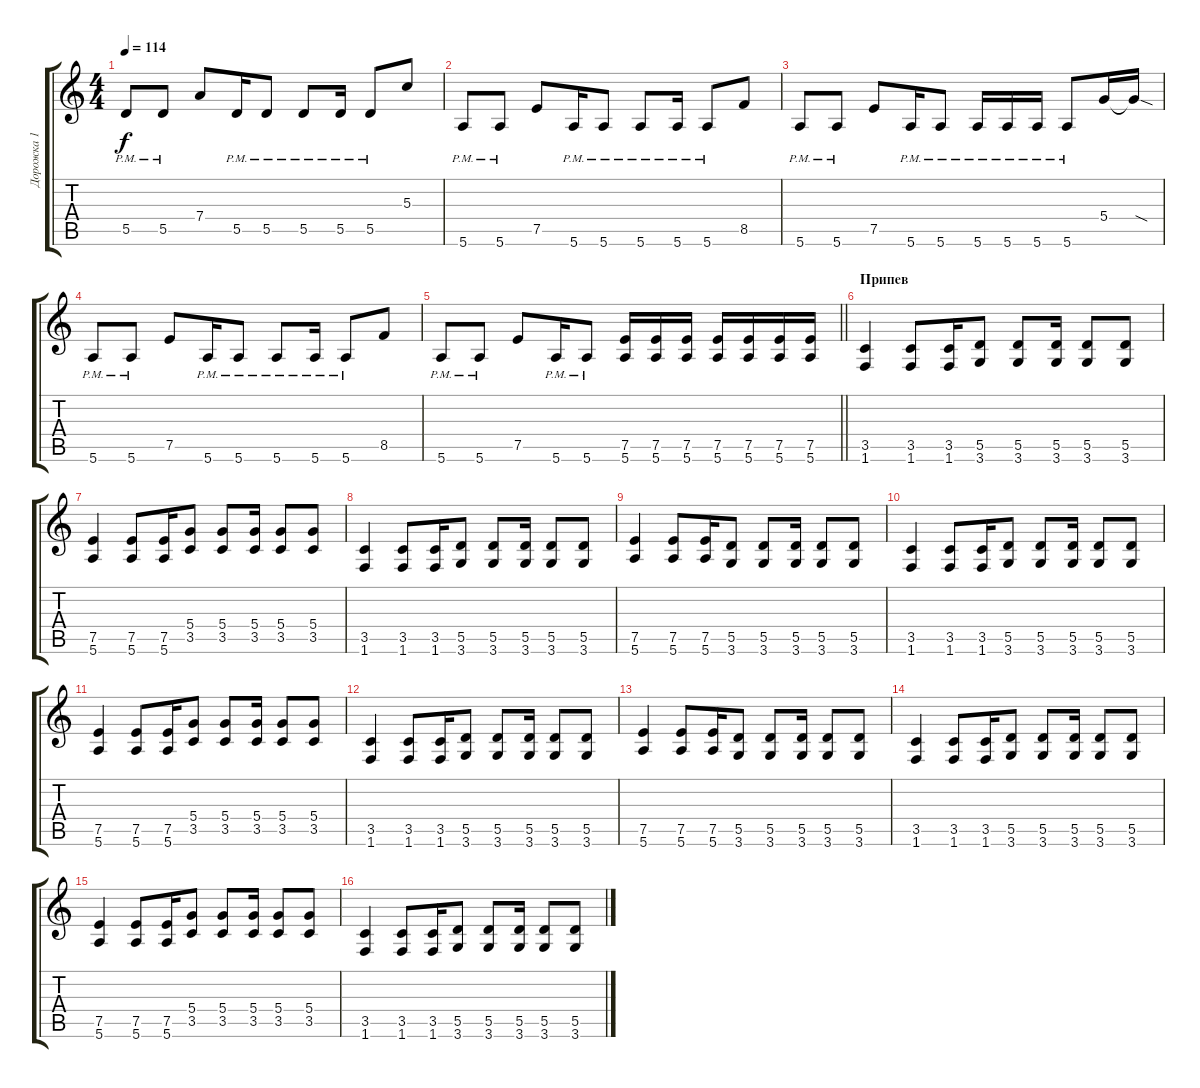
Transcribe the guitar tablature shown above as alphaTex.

\track ("Дорожка 1" "Дорожка 1") {instrument overdrivenguitar}
\staff {score tabs}
\tuning (E4 B3 G3 D3 A2 E2) {hide}
\ts (4 4)
\tempo 114
\clef g2
\ks c
5.5{pm}.8{dy f} 5.5{pm}.8 7.4.8 5.5{pm}.16 5.5{pm}.8 5.5{pm}.8 5.5{pm}.16 5.5{pm}.8 5.3.8 |
5.6{pm}.8 5.6{pm}.8 7.5.8 5.6{pm}.16 5.6{pm}.8 5.6{pm}.8 5.6{pm}.16 5.6{pm}.8 8.5.8 |
5.6{pm}.8 5.6{pm}.8 7.5.8 5.6{pm}.16 5.6{pm}.8 5.6{pm}.16 5.6{pm}.16 5.6{pm}.16 5.6{pm}.8 5.4.16 5.4{sod t}.16 |
5.6{pm}.8 5.6{pm}.8 7.5.8 5.6{pm}.16 5.6{pm}.8 5.6{pm}.8 5.6{pm}.16 5.6{pm}.8 8.5.8 |
\barLineRight lightlight
5.6{pm}.8 5.6{pm}.8 7.5.8 5.6{pm}.16 5.6{pm}.8 (7.5 5.6).16 (7.5 5.6).16 (7.5 5.6).16 (7.5 5.6).16 (7.5 5.6).16 (7.5 5.6).16 (7.5 5.6).16 |
\section ("" "Припев")
(3.5 1.6).4 (3.5 1.6).8 (3.5 1.6).16 (5.5 3.6).8 (5.5 3.6).8 (5.5 3.6).16 (5.5 3.6).8 (5.5 3.6).8 |
(7.5 5.6).4 (7.5 5.6).8 (7.5 5.6).16 (5.4 3.5).8 (5.4 3.5).8 (5.4 3.5).16 (5.4 3.5).8 (5.4 3.5).8 |
(3.5 1.6).4 (3.5 1.6).8 (3.5 1.6).16 (5.5 3.6).8 (5.5 3.6).8 (5.5 3.6).16 (5.5 3.6).8 (5.5 3.6).8 |
(7.5 5.6).4 (7.5 5.6).8 (7.5 5.6).16 (5.5 3.6).8 (5.5 3.6).8 (5.5 3.6).16 (5.5 3.6).8 (5.5 3.6).8 |
(3.5 1.6).4 (3.5 1.6).8 (3.5 1.6).16 (5.5 3.6).8 (5.5 3.6).8 (5.5 3.6).16 (5.5 3.6).8 (5.5 3.6).8 |
(7.5 5.6).4 (7.5 5.6).8 (7.5 5.6).16 (5.4 3.5).8 (5.4 3.5).8 (5.4 3.5).16 (5.4 3.5).8 (5.4 3.5).8 |
(3.5 1.6).4 (3.5 1.6).8 (3.5 1.6).16 (5.5 3.6).8 (5.5 3.6).8 (5.5 3.6).16 (5.5 3.6).8 (5.5 3.6).8 |
(7.5 5.6).4 (7.5 5.6).8 (7.5 5.6).16 (5.5 3.6).8 (5.5 3.6).8 (5.5 3.6).16 (5.5 3.6).8 (5.5 3.6).8 |
(3.5 1.6).4 (3.5 1.6).8 (3.5 1.6).16 (5.5 3.6).8 (5.5 3.6).8 (5.5 3.6).16 (5.5 3.6).8 (5.5 3.6).8 |
(7.5 5.6).4 (7.5 5.6).8 (7.5 5.6).16 (5.4 3.5).8 (5.4 3.5).8 (5.4 3.5).16 (5.4 3.5).8 (5.4 3.5).8 |
(3.5 1.6).4 (3.5 1.6).8 (3.5 1.6).16 (5.5 3.6).8 (5.5 3.6).8 (5.5 3.6).16 (5.5 3.6).8 (5.5 3.6).8
